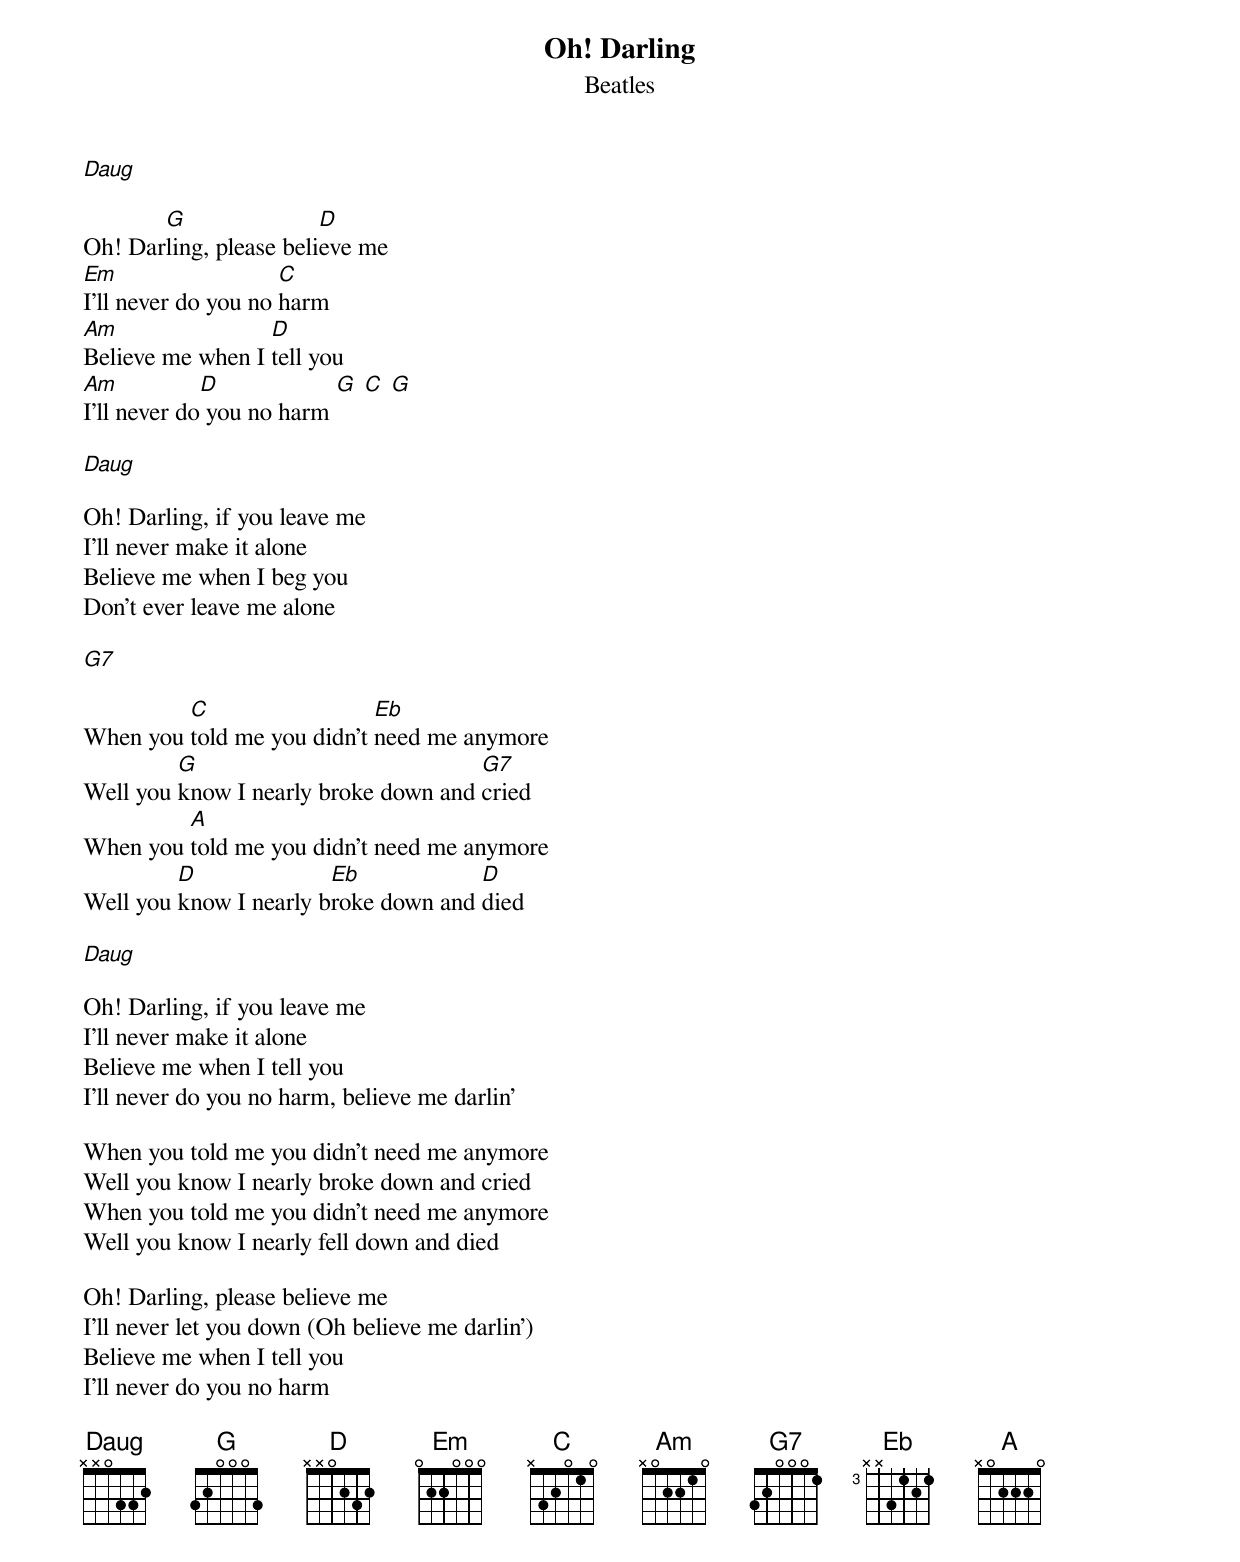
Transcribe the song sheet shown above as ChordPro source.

{title:Oh! Darling}
{subtitle:Beatles}
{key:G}

[Daug]

Oh! Dar[G]ling, please beli[D]eve me
[Em]I'll never do you no [C]harm
[Am]Believe me when I [D]tell you
[Am]I'll never do[D] you no harm [G] [C] [G]

[Daug]

Oh! Darling, if you leave me
I'll never make it alone
Believe me when I beg you
Don't ever leave me alone

[G7]

When you [C]told me you didn't [Eb]need me anymore
Well you [G]know I nearly broke down and [G7]cried
When you [A]told me you didn't need me anymore
Well you [D]know I nearly b[Eb]roke down and [D]died

[Daug]

Oh! Darling, if you leave me
I'll never make it alone
Believe me when I tell you
I'll never do you no harm, believe me darlin'

When you told me you didn't need me anymore
Well you know I nearly broke down and cried
When you told me you didn't need me anymore
Well you know I nearly fell down and died

Oh! Darling, please believe me
I'll never let you down (Oh believe me darlin')
Believe me when I tell you
I'll never do you no harm

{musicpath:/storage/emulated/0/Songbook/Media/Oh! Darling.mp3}
